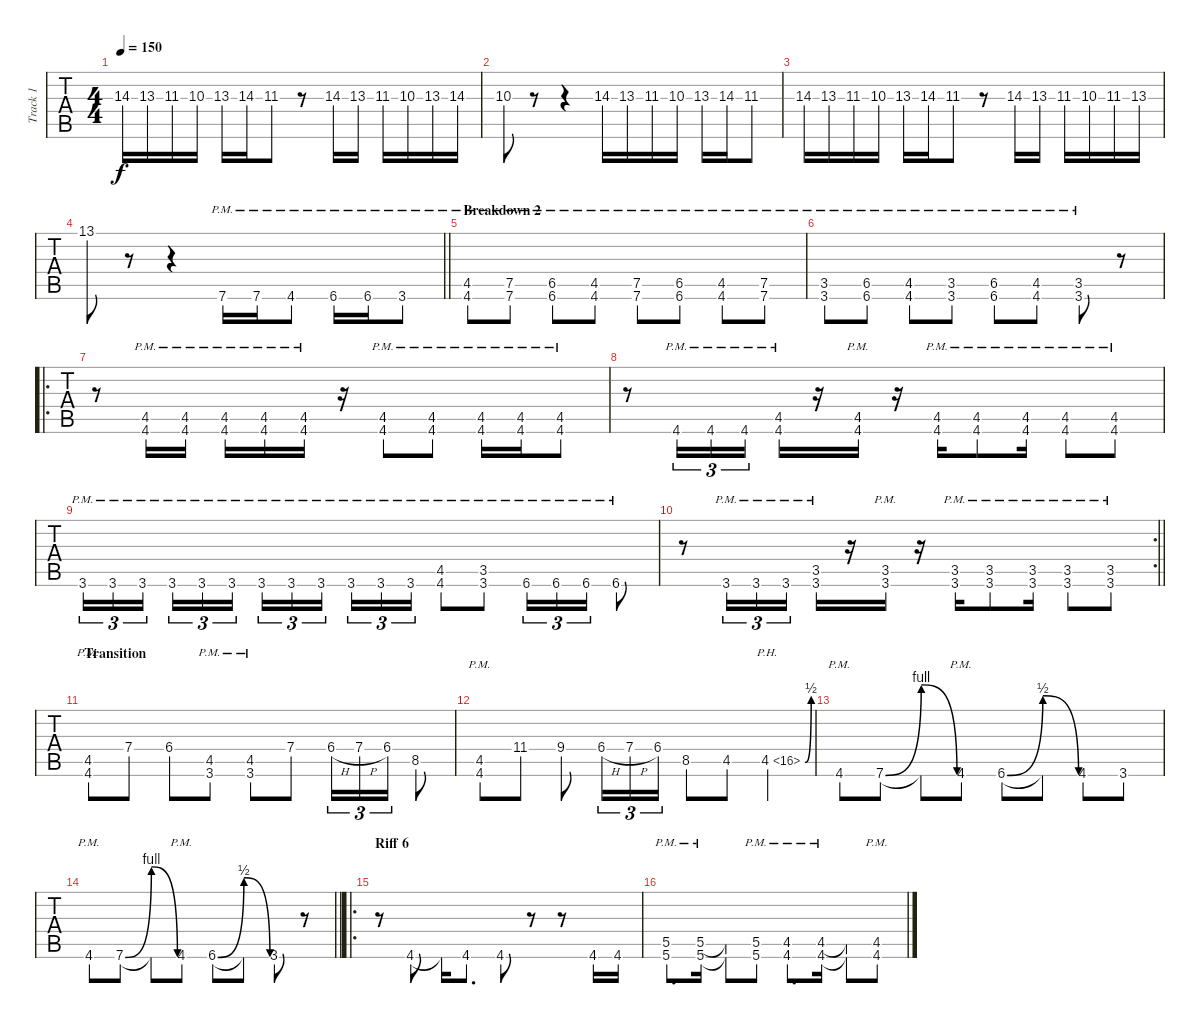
\track ("Track 1" "Track 1") {instrument distortionguitar}
\staff {tabs}
\tuning (Bb3 F3 Db3 Ab2 Eb2 Ab1) {hide}
\ts (4 4)
\tempo 150
\clef f4
\ks c
14.3.16{dy f} 13.3.16 11.3.16 10.3.16 13.3.16 14.3.16 11.3.8 r.8 14.3.16 13.3.16 11.3.16 10.3.16 13.3.16 14.3.16 |
10.3.8 r.8 r.4 14.3.16 13.3.16 11.3.16 10.3.16 13.3.16 14.3.16 11.3.8 |
14.3.16 13.3.16 11.3.16 10.3.16 13.3.16 14.3.16 11.3.8 r.8 14.3.16 13.3.16 11.3.16 10.3.16 11.3.16 13.3.16 |
\barLineRight lightlight
13.1.8 r.8 r.4 7.6{pm}.16 7.6{pm}.16 4.6{pm}.8 6.6{pm}.16 6.6{pm}.16 3.6{pm}.8 |
\section ("" "Breakdown 2")
(4.5{pm} 4.6{pm}).8 (7.5{pm} 7.6{pm}).8 (6.5{pm} 6.6{pm}).8 (4.5{pm} 4.6{pm}).8 (7.5{pm} 7.6{pm}).8 (6.5{pm} 6.6{pm}).8 (4.5{pm} 4.6{pm}).8 (7.5{pm} 7.6{pm}).8 |
(3.5{pm} 3.6{pm}).8 (6.5{pm} 6.6{pm}).8 (4.5{pm} 4.6{pm}).8 (3.5{pm} 3.6{pm}).8 (6.5{pm} 6.6{pm}).8 (4.5{pm} 4.6{pm}).8 (3.5{pm} 3.6{pm}).8 r.8 |
\ro
r.8 (4.5{pm} 4.6{pm}).16 (4.5{pm} 4.6{pm}).16 (4.5{pm} 4.6{pm}).16 (4.5{pm} 4.6{pm}).16 (4.5{pm} 4.6{pm}).16 r.16 (4.5{pm} 4.6{pm}).8 (4.5{pm} 4.6{pm}).8 (4.5{pm} 4.6{pm}).16 (4.5{pm} 4.6{pm}).16 (4.5{pm} 4.6{pm}).8 |
r.8 4.6{pm}.16{tu (3 2)} 4.6{pm}.16{tu (3 2)} 4.6{pm}.16{tu (3 2)} (4.5{pm} 4.6{pm}).16 r.16 (4.5{pm} 4.6{pm}).16 r.16 (4.5{pm} 4.6{pm}).16 (4.5{pm} 4.6{pm}).8 (4.5{pm} 4.6{pm}).16 (4.5{pm} 4.6{pm}).8 (4.5{pm} 4.6{pm}).8 |
3.6{pm}.16{tu (3 2)} 3.6{pm}.16{tu (3 2)} 3.6{pm}.16{tu (3 2) beam splitsecondary} 3.6{pm}.16{tu (3 2)} 3.6{pm}.16{tu (3 2)} 3.6{pm}.16{tu (3 2)} 3.6{pm}.16{tu (3 2)} 3.6{pm}.16{tu (3 2)} 3.6{pm}.16{tu (3 2) beam splitsecondary} 3.6{pm}.16{tu (3 2)} 3.6{pm}.16{tu (3 2)} 3.6{pm}.16{tu (3 2)} (4.5{pm} 4.6{pm}).8 (3.5{pm} 3.6{pm}).8 6.6{pm}.16{tu (3 2)} 6.6{pm}.16{tu (3 2)} 6.6{pm}.16{tu (3 2)} 6.6{pm}.8 |
\rc 2
\barLineRight lightlight
r.8 3.6{pm}.16{tu (3 2)} 3.6{pm}.16{tu (3 2)} 3.6{pm}.16{tu (3 2)} (3.5{pm} 3.6{pm}).16 r.16 (3.5{pm} 3.6{pm}).16 r.16 (3.5{pm} 3.6{pm}).16 (3.5{pm} 3.6{pm}).8 (3.5{pm} 3.6{pm}).16 (3.5{pm} 3.6{pm}).8 (3.5{pm} 3.6{pm}).8 |
\section ("" "Transition")
(4.5{pm} 4.6).8 7.4.8 6.4.8 (4.5 3.6{pm}).8 (4.5 3.6{pm}).8 7.4.8 6.4{h}.16{tu (3 2)} 7.4{h}.16{tu (3 2)} 6.4.16{tu (3 2)} 8.5.8 |
(4.5{pm} 4.6).8 11.4.8 9.4.8 6.4{h}.16{tu (3 2)} 7.4{h}.16{tu (3 2)} 6.4.16{tu (3 2)} 8.5.8 4.5.8 4.5{be (bend 0 0 60 2) ph 12}.4 |
4.6{pm}.8 7.6{be (bendrelease 0 0 30 4 30 4 60 0)}.8 7.6{t}.8 4.6{pm}.8 6.6{be (bendrelease 0 0 30 2 30 2 60 0)}.8 6.6{t}.8 4.6.8 3.6.8 |
\barLineRight lightlight
4.6{pm}.8 7.6{be (bendrelease 0 0 30 4 30 4 60 0)}.8 7.6{t}.8 4.6{pm}.8 6.6{be (bendrelease 0 0 30 2 30 2 60 0)}.8 6.6{t}.8 3.6.8 r.8 |
\ro
\section ("" "Riff 6")
r.8 4.6.8 4.6{t}.16 4.6.8{d} 4.6.8 r.8 r.8 4.6.16 4.6.16 |
(5.5{pm} 5.6{pm}).8{d} (5.5{pm} 5.6{pm}).16 (5.5{t} 5.6{t}).8 (5.5{pm} 5.6{pm}).8 (4.5{pm} 4.6{pm}).8{d} (4.5{pm} 4.6{pm}).16 (4.5{t} 4.6{t}).8 (4.5{pm} 4.6{pm}).8
